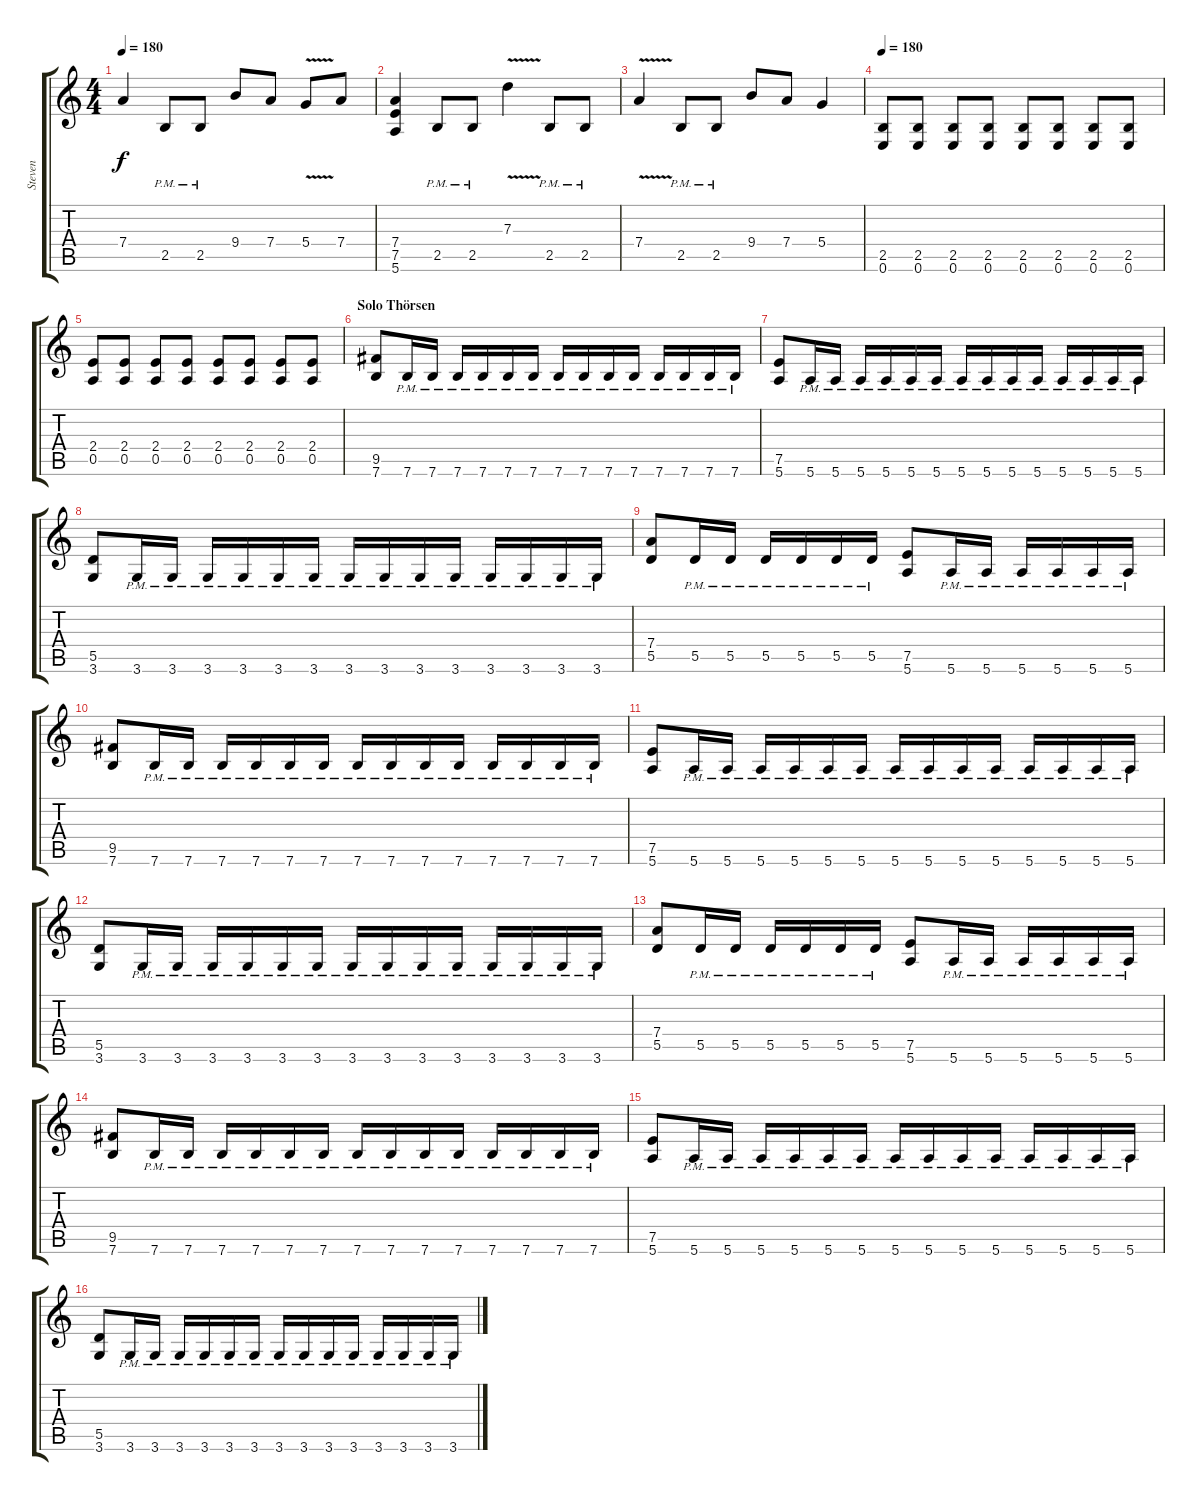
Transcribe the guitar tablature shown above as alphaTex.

\track ("Steven" "Steven") {instrument distortionguitar}
\staff {score tabs}
\tuning (E4 B3 G3 D3 A2 E2) {hide}
\ts (4 4)
\tempo 180
\clef g2
\ks c
7.4.4{dy f} 2.5{pm}.8 2.5{pm}.8 9.4.8 7.4.8 5.4{v}.8 7.4.8 |
(7.4 7.5 5.6).4 2.5{pm}.8 2.5{pm}.8 7.3{v}.4 2.5{pm}.8 2.5{pm}.8 |
7.4{v}.4 2.5{pm}.8 2.5{pm}.8 9.4.8 7.4.8 5.4.4 |
\tempo 180
(2.5 0.6).8 (2.5 0.6).8 (2.5 0.6).8 (2.5 0.6).8 (2.5 0.6).8 (2.5 0.6).8 (2.5 0.6).8 (2.5 0.6).8 |
(2.4 0.5).8 (2.4 0.5).8 (2.4 0.5).8 (2.4 0.5).8 (2.4 0.5).8 (2.4 0.5).8 (2.4 0.5).8 (2.4 0.5).8 |
\section ("" "Solo Thörsen")
(9.5 7.6).8{volume 14} 7.6{pm}.16 7.6{pm}.16 7.6{pm}.16 7.6{pm}.16 7.6{pm}.16 7.6{pm}.16 7.6{pm}.16 7.6{pm}.16 7.6{pm}.16 7.6{pm}.16 7.6{pm}.16 7.6{pm}.16 7.6{pm}.16 7.6{pm}.16 |
(7.5 5.6).8 5.6{pm}.16 5.6{pm}.16 5.6{pm}.16 5.6{pm}.16 5.6{pm}.16 5.6{pm}.16 5.6{pm}.16 5.6{pm}.16 5.6{pm}.16 5.6{pm}.16 5.6{pm}.16 5.6{pm}.16 5.6{pm}.16 5.6{pm}.16 |
(5.5 3.6).8 3.6{pm}.16 3.6{pm}.16 3.6{pm}.16 3.6{pm}.16 3.6{pm}.16 3.6{pm}.16 3.6{pm}.16 3.6{pm}.16 3.6{pm}.16 3.6{pm}.16 3.6{pm}.16 3.6{pm}.16 3.6{pm}.16 3.6{pm}.16 |
(7.4 5.5).8 5.5{pm}.16 5.5{pm}.16 5.5{pm}.16 5.5{pm}.16 5.5{pm}.16 5.5{pm}.16 (7.5 5.6).8 5.6{pm}.16 5.6{pm}.16 5.6{pm}.16 5.6{pm}.16 5.6{pm}.16 5.6{pm}.16 |
(9.5 7.6).8{volume 14} 7.6{pm}.16 7.6{pm}.16 7.6{pm}.16 7.6{pm}.16 7.6{pm}.16 7.6{pm}.16 7.6{pm}.16 7.6{pm}.16 7.6{pm}.16 7.6{pm}.16 7.6{pm}.16 7.6{pm}.16 7.6{pm}.16 7.6{pm}.16 |
(7.5 5.6).8 5.6{pm}.16 5.6{pm}.16 5.6{pm}.16 5.6{pm}.16 5.6{pm}.16 5.6{pm}.16 5.6{pm}.16 5.6{pm}.16 5.6{pm}.16 5.6{pm}.16 5.6{pm}.16 5.6{pm}.16 5.6{pm}.16 5.6{pm}.16 |
(5.5 3.6).8 3.6{pm}.16 3.6{pm}.16 3.6{pm}.16 3.6{pm}.16 3.6{pm}.16 3.6{pm}.16 3.6{pm}.16 3.6{pm}.16 3.6{pm}.16 3.6{pm}.16 3.6{pm}.16 3.6{pm}.16 3.6{pm}.16 3.6{pm}.16 |
(7.4 5.5).8 5.5{pm}.16 5.5{pm}.16 5.5{pm}.16 5.5{pm}.16 5.5{pm}.16 5.5{pm}.16 (7.5 5.6).8 5.6{pm}.16 5.6{pm}.16 5.6{pm}.16 5.6{pm}.16 5.6{pm}.16 5.6{pm}.16 |
(9.5 7.6).8{volume 14} 7.6{pm}.16 7.6{pm}.16 7.6{pm}.16 7.6{pm}.16 7.6{pm}.16 7.6{pm}.16 7.6{pm}.16 7.6{pm}.16 7.6{pm}.16 7.6{pm}.16 7.6{pm}.16 7.6{pm}.16 7.6{pm}.16 7.6{pm}.16 |
(7.5 5.6).8 5.6{pm}.16 5.6{pm}.16 5.6{pm}.16 5.6{pm}.16 5.6{pm}.16 5.6{pm}.16 5.6{pm}.16 5.6{pm}.16 5.6{pm}.16 5.6{pm}.16 5.6{pm}.16 5.6{pm}.16 5.6{pm}.16 5.6{pm}.16 |
(5.5 3.6).8 3.6{pm}.16 3.6{pm}.16 3.6{pm}.16 3.6{pm}.16 3.6{pm}.16 3.6{pm}.16 3.6{pm}.16 3.6{pm}.16 3.6{pm}.16 3.6{pm}.16 3.6{pm}.16 3.6{pm}.16 3.6{pm}.16 3.6{pm}.16
